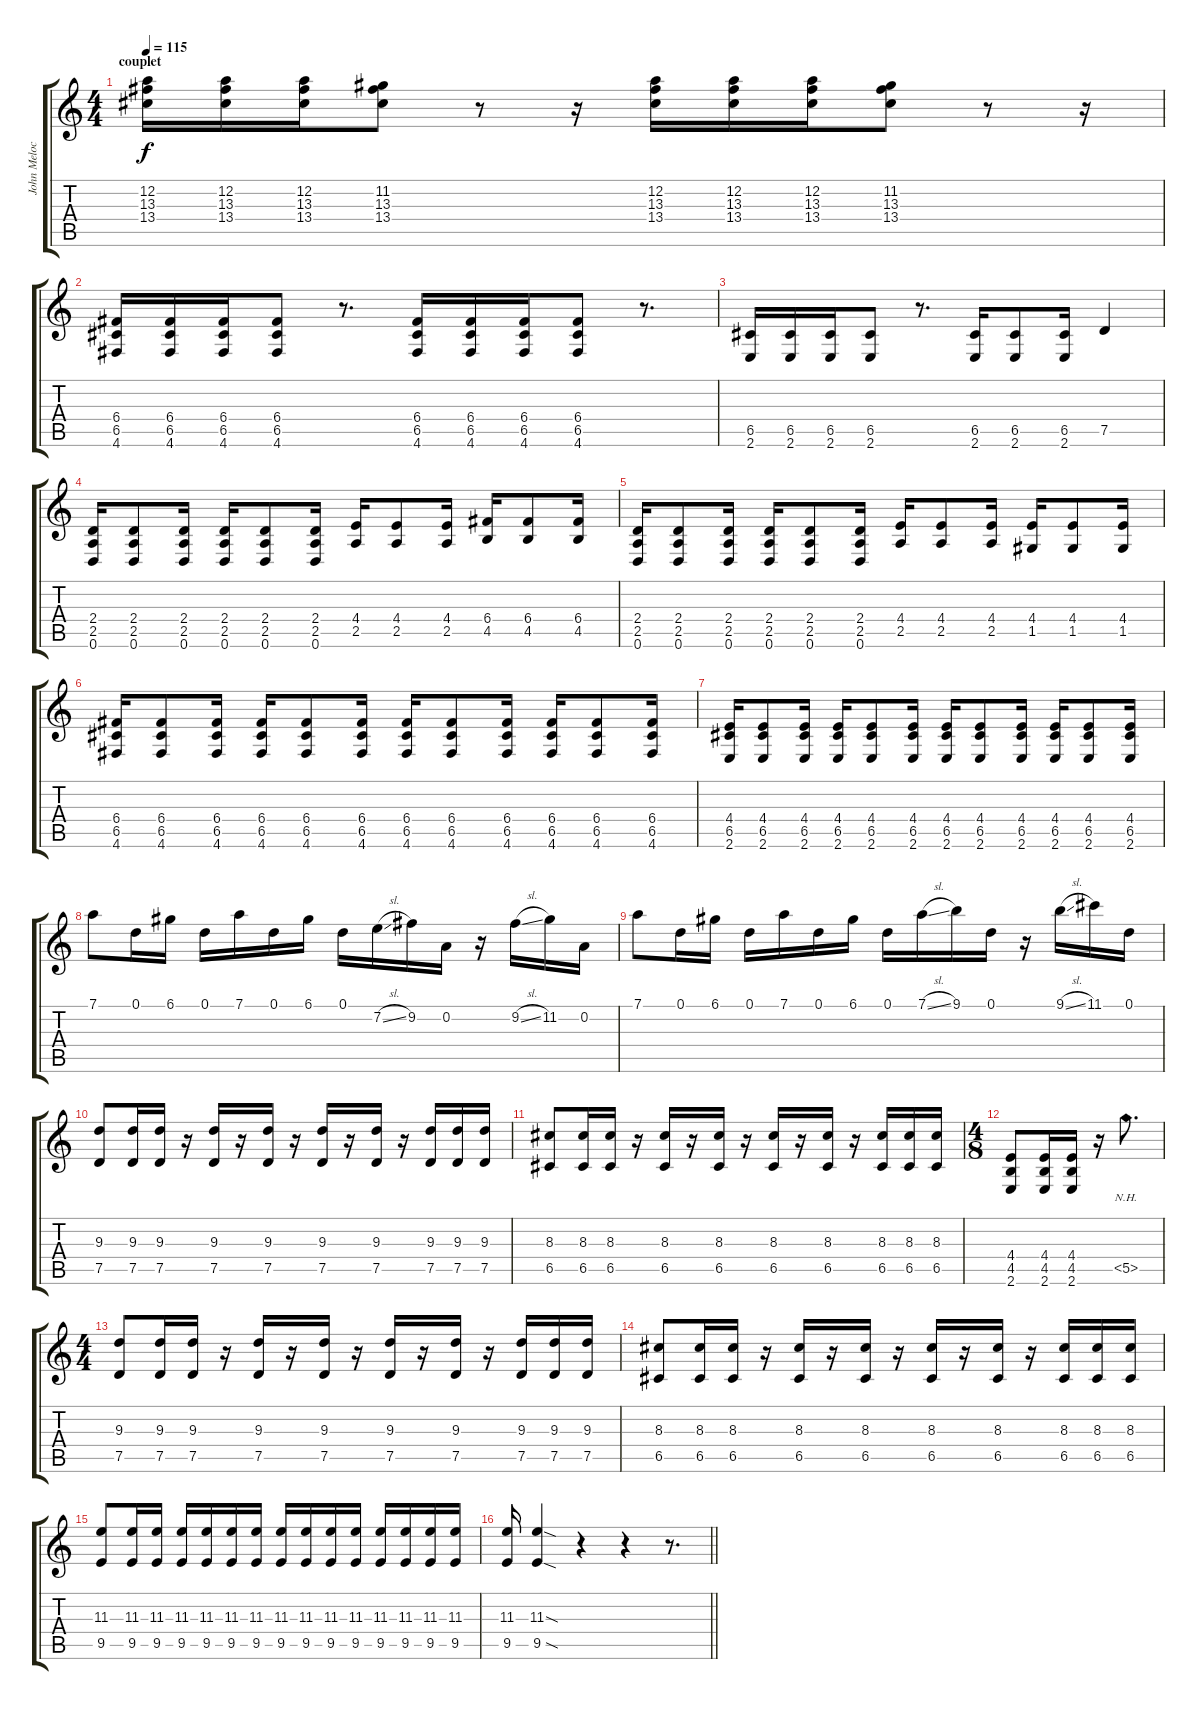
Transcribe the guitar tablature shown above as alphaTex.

\track ("John Meloche" "John Meloc") {instrument distortionguitar}
\staff {score tabs}
\tuning (D4 A3 F3 C3 G2 D2) {hide}
\ts (4 4)
\section ("" "couplet")
\tempo 115
\clef g2
\ks c
(12.2 13.3 13.4).16{dy f} (12.2 13.3 13.4).16 (12.2 13.3 13.4).16 (11.2 13.3 13.4).8 r.8 r.16 (12.2 13.3 13.4).16 (12.2 13.3 13.4).16 (12.2 13.3 13.4).16 (11.2 13.3 13.4).8 r.8 r.16 |
(6.4 6.5 4.6).16 (6.4 6.5 4.6).16 (6.4 6.5 4.6).16 (6.4 6.5 4.6).8 r.8{d} (6.4 6.5 4.6).16 (6.4 6.5 4.6).16 (6.4 6.5 4.6).16 (6.4 6.5 4.6).8 r.8{d} |
(6.5 2.6).16 (6.5 2.6).16 (6.5 2.6).16 (6.5 2.6).8 r.8{d} (6.5 2.6).16 (6.5 2.6).8 (6.5 2.6).16 7.5.4 |
(2.4 2.5 0.6).16 (2.4 2.5 0.6).8 (2.4 2.5 0.6).16 (2.4 2.5 0.6).16 (2.4 2.5 0.6).8 (2.4 2.5 0.6).16 (4.4 2.5).16 (4.4 2.5).8 (4.4 2.5).16 (6.4 4.5).16 (6.4 4.5).8 (6.4 4.5).16 |
(2.4 2.5 0.6).16 (2.4 2.5 0.6).8 (2.4 2.5 0.6).16 (2.4 2.5 0.6).16 (2.4 2.5 0.6).8 (2.4 2.5 0.6).16 (4.4 2.5).16 (4.4 2.5).8 (4.4 2.5).16 (4.4 1.5).16 (4.4 1.5).8 (4.4 1.5).16 |
(6.4 6.5 4.6).16 (6.4 6.5 4.6).8 (6.4 6.5 4.6).16 (6.4 6.5 4.6).16 (6.4 6.5 4.6).8 (6.4 6.5 4.6).16 (6.4 6.5 4.6).16 (6.4 6.5 4.6).8 (6.4 6.5 4.6).16 (6.4 6.5 4.6).16 (6.4 6.5 4.6).8 (6.4 6.5 4.6).16 |
(4.4 6.5 2.6).16 (4.4 6.5 2.6).8 (4.4 6.5 2.6).16 (4.4 6.5 2.6).16 (4.4 6.5 2.6).8 (4.4 6.5 2.6).16 (4.4 6.5 2.6).16 (4.4 6.5 2.6).8 (4.4 6.5 2.6).16 (4.4 6.5 2.6).16 (4.4 6.5 2.6).8 (4.4 6.5 2.6).16 |
7.1.8 0.1.16 6.1.16 0.1.16 7.1.16 0.1.16 6.1.16 0.1.16 7.2{sl}.16 9.2.16 0.2.16 r.16 9.2{sl}.16 11.2.16 0.2.16 |
7.1.8 0.1.16 6.1.16 0.1.16 7.1.16 0.1.16 6.1.16 0.1.16 7.1{sl}.16 9.1.16 0.1.16 r.16 9.1{sl}.16 11.1.16 0.1.16 |
(9.3 7.5).8 (9.3 7.5).16 (9.3 7.5).16 r.16 (9.3 7.5).16 r.16 (9.3 7.5).16 r.16 (9.3 7.5).16 r.16 (9.3 7.5).16 r.16 (9.3 7.5).16 (9.3 7.5).16 (9.3 7.5).16 |
(8.3 6.5).8 (8.3 6.5).16 (8.3 6.5).16 r.16 (8.3 6.5).16 r.16 (8.3 6.5).16 r.16 (8.3 6.5).16 r.16 (8.3 6.5).16 r.16 (8.3 6.5).16 (8.3 6.5).16 (8.3 6.5).16 |
\ts (4 8)
(4.4 4.5 2.6).8 (4.4 4.5 2.6).16 (4.4 4.5 2.6).16 r.16 5.5{nh}.8{d} |
\ts (4 4)
(9.3 7.5).8 (9.3 7.5).16 (9.3 7.5).16 r.16 (9.3 7.5).16 r.16 (9.3 7.5).16 r.16 (9.3 7.5).16 r.16 (9.3 7.5).16 r.16 (9.3 7.5).16 (9.3 7.5).16 (9.3 7.5).16 |
(8.3 6.5).8 (8.3 6.5).16 (8.3 6.5).16 r.16 (8.3 6.5).16 r.16 (8.3 6.5).16 r.16 (8.3 6.5).16 r.16 (8.3 6.5).16 r.16 (8.3 6.5).16 (8.3 6.5).16 (8.3 6.5).16 |
(11.3 9.5).8 (11.3 9.5).16 (11.3 9.5).16 (11.3 9.5).16 (11.3 9.5).16 (11.3 9.5).16 (11.3 9.5).16 (11.3 9.5).16 (11.3 9.5).16 (11.3 9.5).16 (11.3 9.5).16 (11.3 9.5).16 (11.3 9.5).16 (11.3 9.5).16 (11.3 9.5).16 |
\barLineRight lightlight
(11.3 9.5).16 (11.3{sod} 9.5{sod}).4 r.4 r.4 r.8{d}
